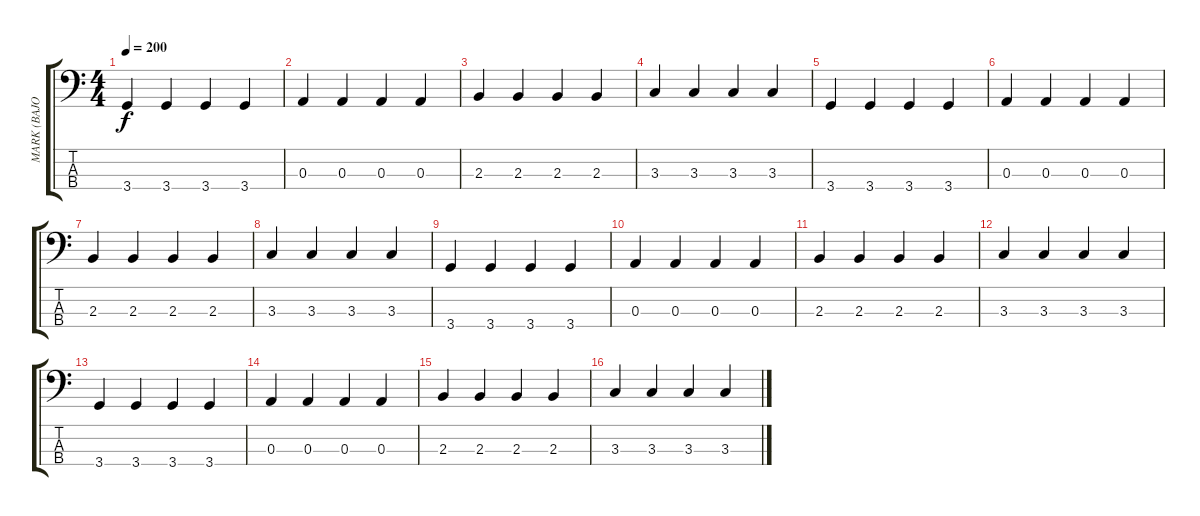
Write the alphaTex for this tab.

\track ("MARK (BAJO]" "MARK (BAJO") {instrument electricbassfinger}
\staff {score tabs}
\tuning (G2 D2 A1 E1) {hide}
\ts (4 4)
\tempo 200
\clef f4
\ks c
3.4.4{dy f} 3.4.4 3.4.4 3.4.4 |
0.3.4 0.3.4 0.3.4 0.3.4 |
2.3.4 2.3.4 2.3.4 2.3.4 |
3.3.4 3.3.4 3.3.4 3.3.4 |
3.4.4 3.4.4 3.4.4 3.4.4 |
0.3.4 0.3.4 0.3.4 0.3.4 |
2.3.4 2.3.4 2.3.4 2.3.4 |
3.3.4 3.3.4 3.3.4 3.3.4 |
3.4.4 3.4.4 3.4.4 3.4.4 |
0.3.4 0.3.4 0.3.4 0.3.4 |
2.3.4 2.3.4 2.3.4 2.3.4 |
3.3.4 3.3.4 3.3.4 3.3.4 |
3.4.4 3.4.4 3.4.4 3.4.4 |
0.3.4 0.3.4 0.3.4 0.3.4 |
2.3.4 2.3.4 2.3.4 2.3.4 |
3.3.4 3.3.4 3.3.4 3.3.4
